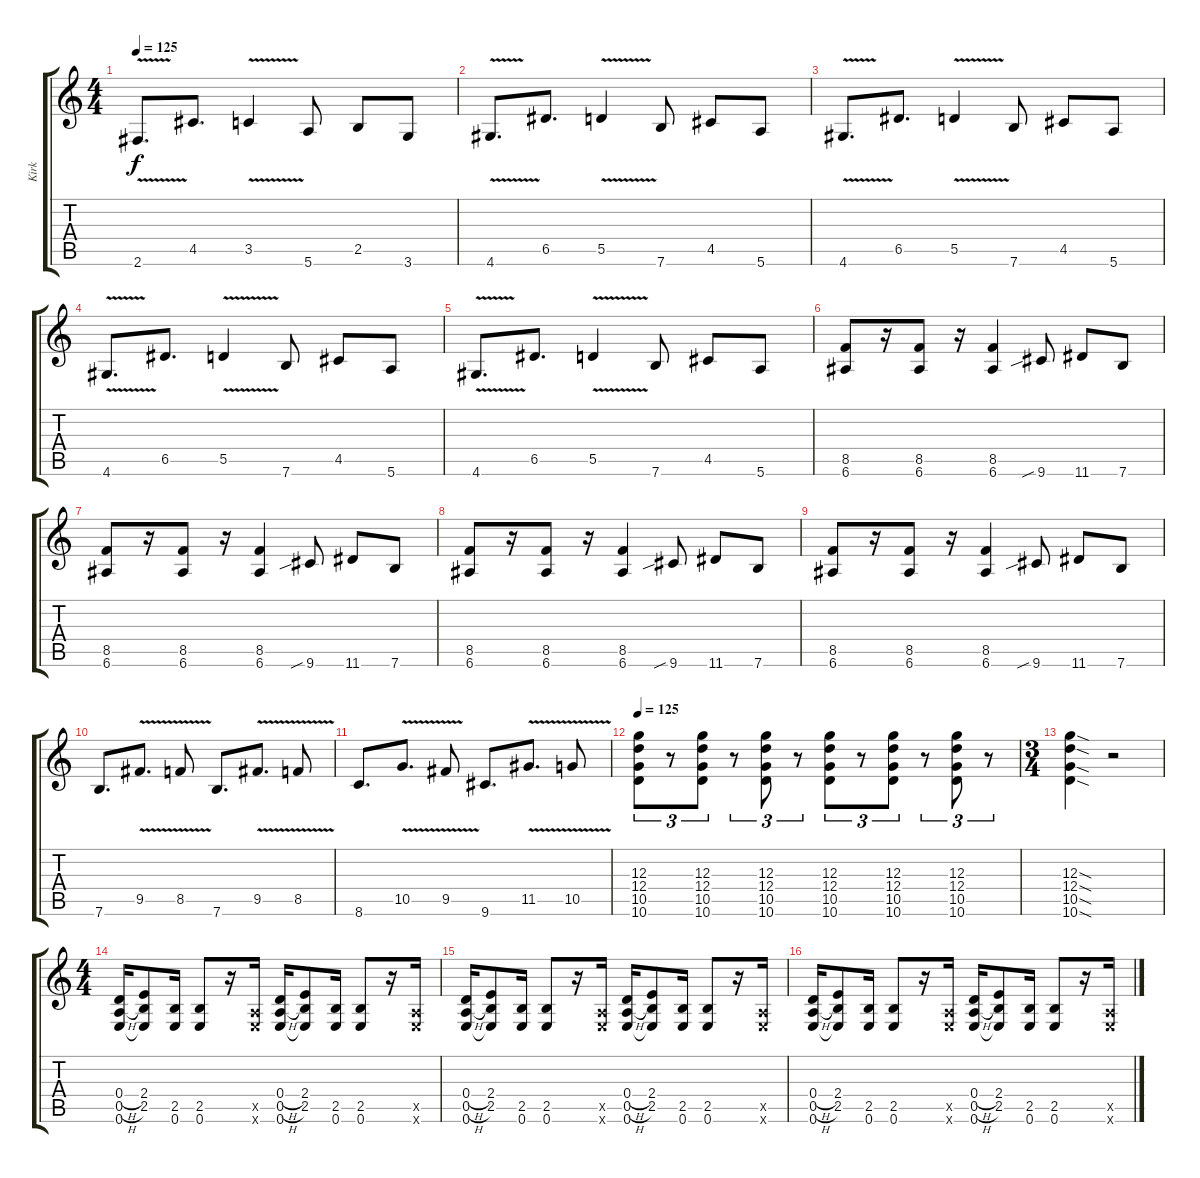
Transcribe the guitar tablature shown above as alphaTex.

\track ("Kirk" "Kirk") {instrument electricguitarclean}
\staff {score tabs}
\tuning (E4 B3 G3 D3 A2 E2) {hide}
\ts (4 4)
\tempo 125
\clef g2
\ks c
2.6{v}.8{d dy f} 4.5.8{d} 3.5{v}.4 5.6.8 2.5.8 3.6.8 |
4.6{v}.8{d} 6.5.8{d} 5.5{v}.4 7.6.8 4.5.8 5.6.8 |
4.6{v}.8{d} 6.5.8{d} 5.5{v}.4 7.6.8 4.5.8 5.6.8 |
4.6{v}.8{d} 6.5.8{d} 5.5{v}.4 7.6.8 4.5.8 5.6.8 |
4.6{v}.8{d} 6.5.8{d} 5.5{v}.4 7.6.8 4.5.8 5.6.8 |
(8.5 6.6).8 r.16 (8.5 6.6).8 r.16 (8.5 6.6).4 9.6{sib}.8 11.6.8 7.6.8 |
(8.5 6.6).8 r.16 (8.5 6.6).8 r.16 (8.5 6.6).4 9.6{sib}.8 11.6.8 7.6.8 |
(8.5 6.6).8 r.16 (8.5 6.6).8 r.16 (8.5 6.6).4 9.6{sib}.8 11.6.8 7.6.8 |
(8.5 6.6).8 r.16 (8.5 6.6).8 r.16 (8.5 6.6).4 9.6{sib}.8 11.6.8 7.6.8 |
7.6.8{d} 9.5{v}.8{d} 8.5{v}.8 7.6.8{d} 9.5{v}.8{d} 8.5{v}.8 |
8.6.8{d} 10.5{v}.8{d} 9.5{v}.8 9.6.8{d} 11.5{v}.8{d} 10.5{v}.8 |
\tempo 125
(12.3 12.4 10.5 10.6).8{tu (3 2) volume 13 instrument distortionguitar} r.8{tu (3 2)} (12.3 12.4 10.5 10.6).8{tu (3 2)} r.8{tu (3 2)} (12.3 12.4 10.5 10.6).8{tu (3 2)} r.8{tu (3 2)} (12.3 12.4 10.5 10.6).8{tu (3 2)} r.8{tu (3 2)} (12.3 12.4 10.5 10.6).8{tu (3 2)} r.8{tu (3 2)} (12.3 12.4 10.5 10.6).8{tu (3 2)} r.8{tu (3 2)} |
\ts (3 4)
(12.3{sod} 12.4{sod} 10.5{sod} 10.6{sod}).4 r.2 |
\ts (4 4)
(0.4{h} 0.5{h} 0.6).16 (2.4 2.5 0.6{t}).8 (2.5 0.6).16 (2.5 0.6).8 r.16 (0.5{x} 0.6{x}).16 (0.4{h} 0.5{h} 0.6).16 (2.4 2.5 0.6{t}).8 (2.5 0.6).16 (2.5 0.6).8 r.16 (0.5{x} 0.6{x}).16 |
(0.4{h} 0.5{h} 0.6).16 (2.4 2.5 0.6{t}).8 (2.5 0.6).16 (2.5 0.6).8 r.16 (0.5{x} 0.6{x}).16 (0.4{h} 0.5{h} 0.6).16 (2.4 2.5 0.6{t}).8 (2.5 0.6).16 (2.5 0.6).8 r.16 (0.5{x} 0.6{x}).16 |
(0.4{h} 0.5{h} 0.6).16 (2.4 2.5 0.6{t}).8 (2.5 0.6).16 (2.5 0.6).8 r.16 (0.5{x} 0.6{x}).16 (0.4{h} 0.5{h} 0.6).16 (2.4 2.5 0.6{t}).8 (2.5 0.6).16 (2.5 0.6).8 r.16 (0.5{x} 0.6{x}).16
